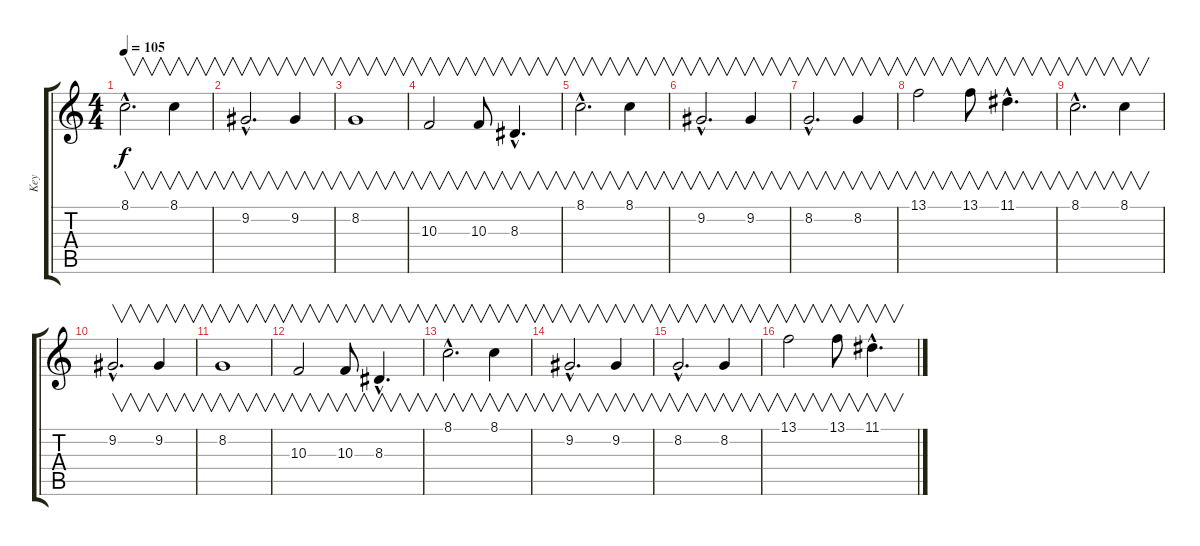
\track ("Key" "Key") {instrument harpsichord}
\staff {score tabs}
\tuning (E4 B3 G3 D3 A2 E2) {hide}
\ts (4 4)
\tempo 105
\clef g2
\ks c
8.1{hac}.2{v d dy f volume 8} 8.1.4{v} |
9.2{hac}.2{v d} 9.2.4{v} |
8.2.1{v} |
10.3.2{v} 10.3.8{v} 8.3{hac}.4{v d} |
8.1{hac}.2{v d} 8.1.4{v} |
9.2{hac}.2{v d} 9.2.4{v} |
8.2{hac}.2{v d} 8.2.4{v} |
13.1.2{v} 13.1.8{v} 11.1{hac}.4{v d} |
8.1{hac}.2{v d} 8.1.4{v} |
9.2{hac}.2{v d} 9.2.4{v} |
8.2.1{v} |
10.3.2{v} 10.3.8{v} 8.3{hac}.4{v d} |
8.1{hac}.2{v d} 8.1.4{v} |
9.2{hac}.2{v d} 9.2.4{v} |
8.2{hac}.2{v d} 8.2.4{v} |
13.1.2{v} 13.1.8{v} 11.1{hac}.4{v d}
